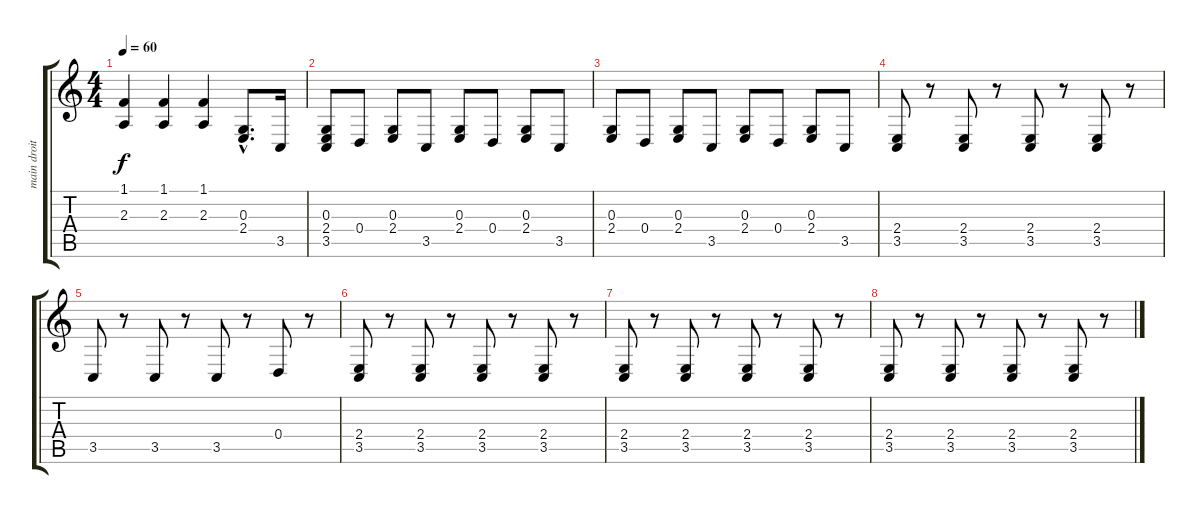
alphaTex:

\track ("main droite" "main droit") {instrument acousticgrandpiano}
\staff {score tabs}
\tuning (E4 B3 G3 D3 A2 E2) {hide}
\ts (4 4)
\tempo 60
\clef g2
\ks c
(1.1 2.3).4{dy f} (1.1 2.3).4 (1.1 2.3).4 (0.3{hac} 2.4{hac}).8{d} 3.5.16 |
(0.3 2.4 3.5).8 0.4.8 (0.3 2.4).8 3.5.8 (0.3 2.4).8 0.4.8 (0.3 2.4).8 3.5.8 |
(0.3 2.4).8 0.4.8 (0.3 2.4).8 3.5.8 (0.3 2.4).8 0.4.8 (0.3 2.4).8 3.5.8 |
(2.4 3.5).8 r.8 (2.4 3.5).8 r.8 (2.4 3.5).8 r.8 (2.4 3.5).8 r.8 |
3.5.8 r.8 3.5.8 r.8 3.5.8 r.8 0.4.8 r.8 |
(2.4 3.5).8 r.8 (2.4 3.5).8 r.8 (2.4 3.5).8 r.8 (2.4 3.5).8 r.8 |
(2.4 3.5).8 r.8 (2.4 3.5).8 r.8 (2.4 3.5).8 r.8 (2.4 3.5).8 r.8 |
(2.4 3.5).8 r.8 (2.4 3.5).8 r.8 (2.4 3.5).8 r.8 (2.4 3.5).8 r.8
